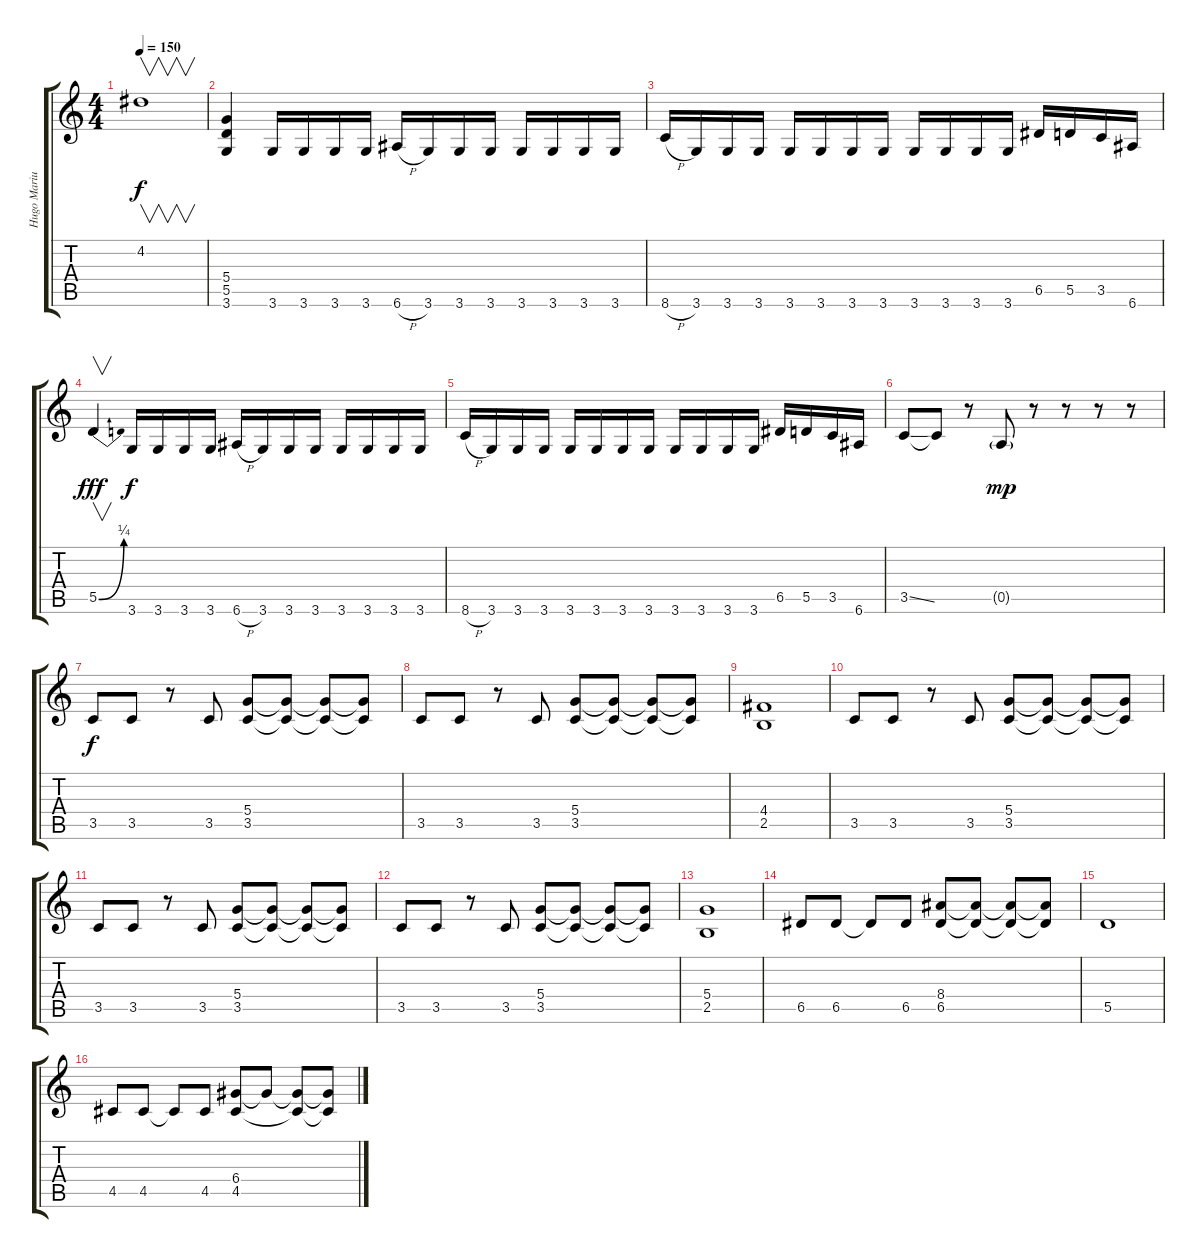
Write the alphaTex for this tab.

\track ("Hugo Mariutti" "Hugo Mariu") {instrument distortionguitar}
\staff {score tabs}
\tuning (E4 B3 G3 D3 A2 E2) {hide}
\ts (4 4)
\tempo 150
\clef g2
\ks c
4.2.1{v dy f} |
(5.4 5.5 3.6).4 3.6.16 3.6.16 3.6.16 3.6.16 6.6{h}.16 3.6.16 3.6.16 3.6.16 3.6.16 3.6.16 3.6.16 3.6.16 |
8.6{h}.16 3.6.16 3.6.16 3.6.16 3.6.16 3.6.16 3.6.16 3.6.16 3.6.16 3.6.16 3.6.16 3.6.16 6.5.16 5.5.16 3.5.16 6.6.16 |
5.5{be (bend 0 0 60 1)}.4{v dy fff} 3.6.16{dy f} 3.6.16 3.6.16 3.6.16 6.6{h}.16 3.6.16 3.6.16 3.6.16 3.6.16 3.6.16 3.6.16 3.6.16 |
8.6{h}.16 3.6.16 3.6.16 3.6.16 3.6.16 3.6.16 3.6.16 3.6.16 3.6.16 3.6.16 3.6.16 3.6.16 6.5.16 5.5.16 3.5.16 6.6.16 |
3.5{ss}.8 3.5{t}.8 r.8 0.5{g}.8{dy mp} r.8 r.8 r.8 r.8 |
3.5.8{dy f} 3.5.8 r.8 3.5.8 (5.4 3.5).8 (5.4{t} 3.5{t}).8 (5.4{t} 3.5{t}).8 (5.4{t} 3.5{t}).8 |
3.5.8 3.5.8 r.8 3.5.8 (5.4 3.5).8 (5.4{t} 3.5{t}).8 (5.4{t} 3.5{t}).8 (5.4{t} 3.5{t}).8 |
(4.4 2.5).1 |
3.5.8 3.5.8 r.8 3.5.8 (5.4 3.5).8 (5.4{t} 3.5{t}).8 (5.4{t} 3.5{t}).8 (5.4{t} 3.5{t}).8 |
3.5.8 3.5.8 r.8 3.5.8 (5.4 3.5).8 (5.4{t} 3.5{t}).8 (5.4{t} 3.5{t}).8 (5.4{t} 3.5{t}).8 |
3.5.8 3.5.8 r.8 3.5.8 (5.4 3.5).8 (5.4{t} 3.5{t}).8 (5.4{t} 3.5{t}).8 (5.4{t} 3.5{t}).8 |
(5.4 2.5).1 |
6.5.8 6.5.8 6.5{t}.8 6.5.8 (8.4 6.5).8 (8.4{t} 6.5{t}).8 (8.4{t} 6.5{t}).8 (8.4{t} 6.5{t}).8 |
5.5.1 |
4.5.8 4.5.8 4.5{t}.8 4.5.8 (6.4 4.5).8 6.4{t}.8 (6.4{t} 4.5{t}).8 (6.4{t} 4.5{t}).8
